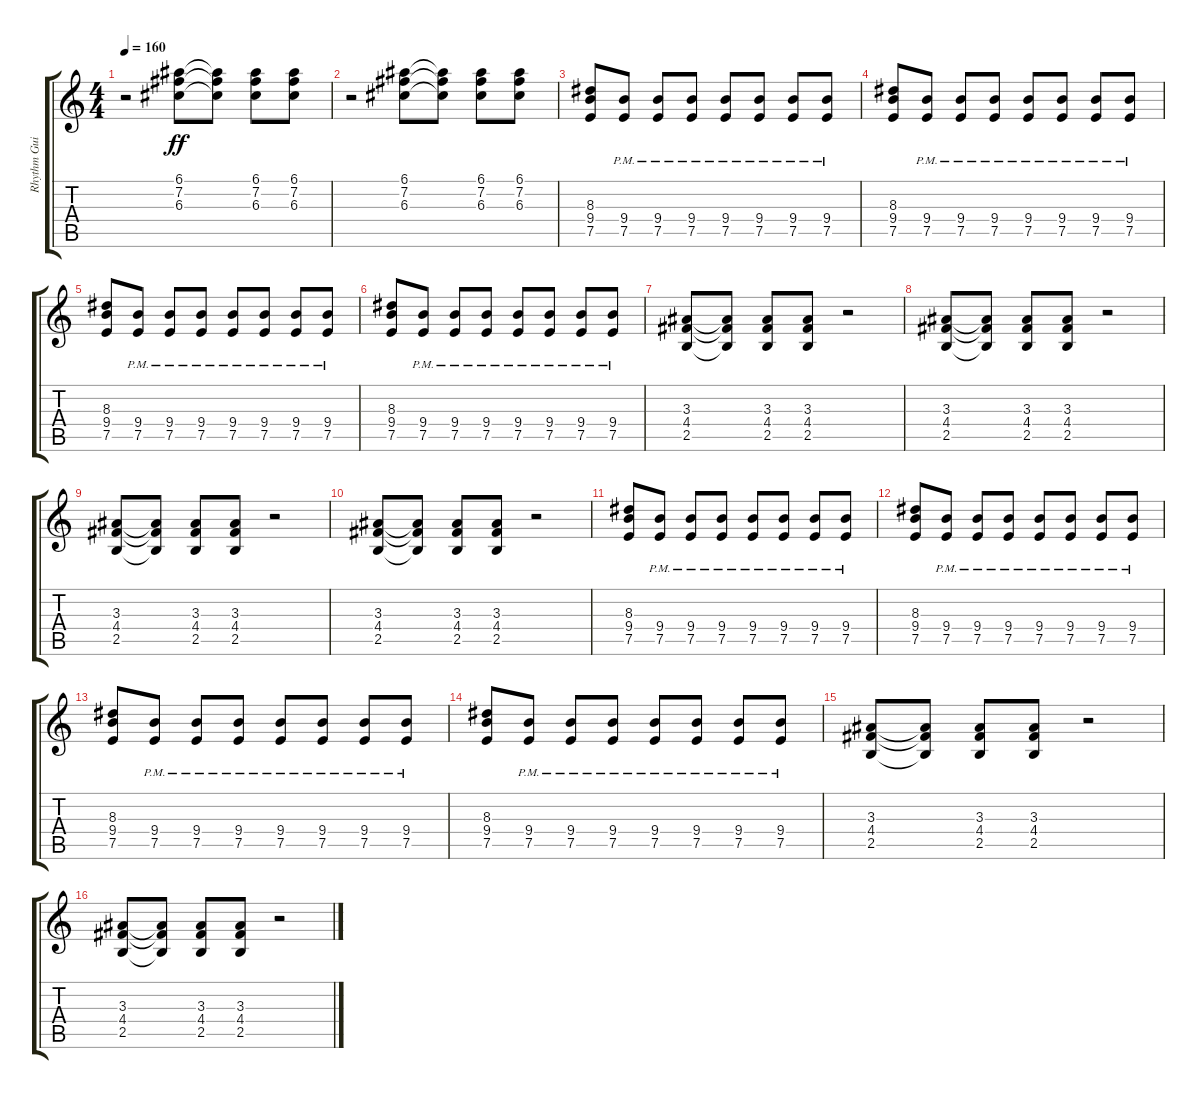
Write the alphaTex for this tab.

\track ("Rhythm Guitar" "Rhythm Gui") {instrument overdrivenguitar bank 255}
\staff {score tabs}
\tuning (E4 B3 G3 D3 A2 E2) {hide}
\ts (4 4)
\tempo 160
\clef g2
\ks c
r.2{dy ff} (6.1 7.2 6.3).8 (6.1{t} 7.2{t} 6.3{t}).8 (6.1 7.2 6.3).8 (6.1 7.2 6.3).8 |
r.2 (6.1 7.2 6.3).8 (6.1{t} 7.2{t} 6.3{t}).8 (6.1 7.2 6.3).8 (6.1 7.2 6.3).8 |
(8.3 9.4 7.5).8 (9.4{pm} 7.5{pm}).8 (9.4{pm} 7.5{pm}).8 (9.4{pm} 7.5{pm}).8 (9.4{pm} 7.5{pm}).8 (9.4{pm} 7.5{pm}).8 (9.4{pm} 7.5{pm}).8 (9.4{pm} 7.5{pm}).8 |
(8.3 9.4 7.5).8 (9.4{pm} 7.5{pm}).8 (9.4{pm} 7.5{pm}).8 (9.4{pm} 7.5{pm}).8 (9.4{pm} 7.5{pm}).8 (9.4{pm} 7.5{pm}).8 (9.4{pm} 7.5{pm}).8 (9.4{pm} 7.5{pm}).8 |
(8.3 9.4 7.5).8 (9.4{pm} 7.5{pm}).8 (9.4{pm} 7.5{pm}).8 (9.4{pm} 7.5{pm}).8 (9.4{pm} 7.5{pm}).8 (9.4{pm} 7.5{pm}).8 (9.4{pm} 7.5{pm}).8 (9.4{pm} 7.5{pm}).8 |
(8.3 9.4 7.5).8 (9.4{pm} 7.5{pm}).8 (9.4{pm} 7.5{pm}).8 (9.4{pm} 7.5{pm}).8 (9.4{pm} 7.5{pm}).8 (9.4{pm} 7.5{pm}).8 (9.4{pm} 7.5{pm}).8 (9.4{pm} 7.5{pm}).8 |
(3.3 4.4 2.5).8 (3.3{t} 4.4{t} 2.5{t}).8 (3.3 4.4 2.5).8 (3.3 4.4 2.5).8 r.2 |
(3.3 4.4 2.5).8 (3.3{t} 4.4{t} 2.5{t}).8 (3.3 4.4 2.5).8 (3.3 4.4 2.5).8 r.2 |
(3.3 4.4 2.5).8 (3.3{t} 4.4{t} 2.5{t}).8 (3.3 4.4 2.5).8 (3.3 4.4 2.5).8 r.2 |
(3.3 4.4 2.5).8 (3.3{t} 4.4{t} 2.5{t}).8 (3.3 4.4 2.5).8 (3.3 4.4 2.5).8 r.2 |
(8.3 9.4 7.5).8 (9.4{pm} 7.5{pm}).8 (9.4{pm} 7.5{pm}).8 (9.4{pm} 7.5{pm}).8 (9.4{pm} 7.5{pm}).8 (9.4{pm} 7.5{pm}).8 (9.4{pm} 7.5{pm}).8 (9.4{pm} 7.5{pm}).8 |
(8.3 9.4 7.5).8 (9.4{pm} 7.5{pm}).8 (9.4{pm} 7.5{pm}).8 (9.4{pm} 7.5{pm}).8 (9.4{pm} 7.5{pm}).8 (9.4{pm} 7.5{pm}).8 (9.4{pm} 7.5{pm}).8 (9.4{pm} 7.5{pm}).8 |
(8.3 9.4 7.5).8 (9.4{pm} 7.5{pm}).8 (9.4{pm} 7.5{pm}).8 (9.4{pm} 7.5{pm}).8 (9.4{pm} 7.5{pm}).8 (9.4{pm} 7.5{pm}).8 (9.4{pm} 7.5{pm}).8 (9.4{pm} 7.5{pm}).8 |
(8.3 9.4 7.5).8 (9.4{pm} 7.5{pm}).8 (9.4{pm} 7.5{pm}).8 (9.4{pm} 7.5{pm}).8 (9.4{pm} 7.5{pm}).8 (9.4{pm} 7.5{pm}).8 (9.4{pm} 7.5{pm}).8 (9.4{pm} 7.5{pm}).8 |
(3.3 4.4 2.5).8 (3.3{t} 4.4{t} 2.5{t}).8 (3.3 4.4 2.5).8 (3.3 4.4 2.5).8 r.2 |
(3.3 4.4 2.5).8 (3.3{t} 4.4{t} 2.5{t}).8 (3.3 4.4 2.5).8 (3.3 4.4 2.5).8 r.2
